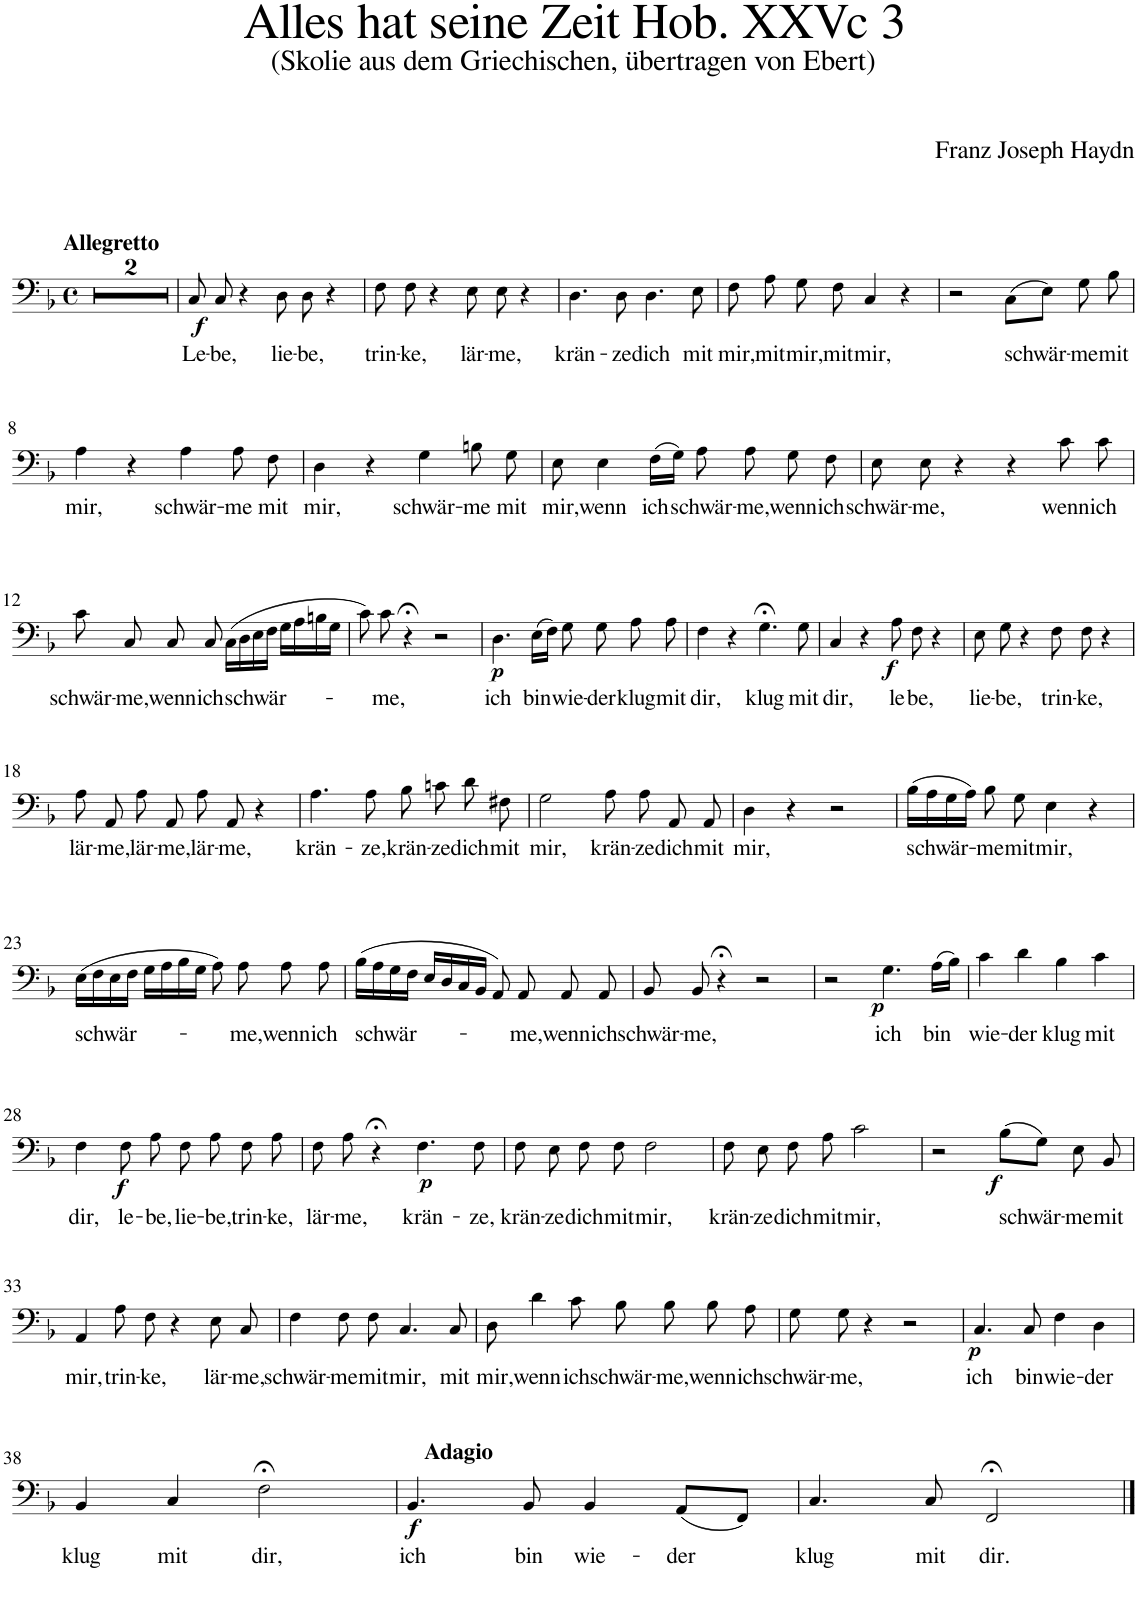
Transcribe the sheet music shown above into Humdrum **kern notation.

**kern	**text	**dynam
*part1	*part1	*part1
*staff1	*staff1	*staff1
*I"Basso	*	*
*clefF4	*	*
*k[b-]	*	*
*M4/4	*	*
*met(c)	*	*
=1	=1	=1
!LO:TX:a:B:t=Allegretto	!	!
1r	.	.
=2	=2	=2
1r	.	.
=3	=3	=3
!	!LO:LY:b	!LO:DY:b
8C/	Le-	f
!	!LO:LY:b	!
8C/	-be,	.
4r	.	.
!	!LO:LY:b	!
8D\	lie-	.
!	!LO:LY:b	!
8D\	-be,	.
4r	.	.
=4	=4	=4
!	!LO:LY:b	!
8F\	trin-	.
!	!LO:LY:b	!
8F\	-ke,	.
4r	.	.
!	!LO:LY:b	!
8E\	lär-	.
!	!LO:LY:b	!
8E\	-me,	.
4r	.	.
=5	=5	=5
!	!LO:LY:b	!
4.D\	krän-	.
!	!LO:LY:b	!
8D\	-ze	.
!	!LO:LY:b	!
4.D\	dich	.
!	!LO:LY:b	!
8E\	mit	.
=6	=6	=6
!	!LO:LY:b	!
8F\	mir,	.
!	!LO:LY:b	!
8A\	mit	.
!	!LO:LY:b	!
8G\	mir,	.
!	!LO:LY:b	!
8F\	mit	.
!	!LO:LY:b	!
4C/	mir,	.
4r	.	.
=7	=7	=7
2r	.	.
!	!LO:LY:b	!
(8C\L	schwär-	.
8E\J)	.	.
!	!LO:LY:b	!
8G\	-me	.
!	!LO:LY:b	!
8B-\	mit	.
!!LO:LB:g=z
=8	=8	=8
!	!LO:LY:b	!
4A\	mir,	.
4r	.	.
!	!LO:LY:b	!
4A\	schwär-	.
!	!LO:LY:b	!
8A\	-me	.
!	!LO:LY:b	!
8F\	mit	.
=9	=9	=9
!	!LO:LY:b	!
4D\	mir,	.
4r	.	.
!	!LO:LY:b	!
4G\	schwär-	.
!	!LO:LY:b	!
8Bn\	-me	.
!	!LO:LY:b	!
8G\	mit	.
=10	=10	=10
!	!LO:LY:b	!
8E\	mir,	.
!	!LO:LY:b	!
4E\	wenn	.
!	!LO:LY:b	!
(16F\LL	ich	.
16G\JJ)	.	.
!	!LO:LY:b	!
8A\	schwär-	.
!	!LO:LY:b	!
8A\	-me,	.
!	!LO:LY:b	!
8G\	wenn	.
!	!LO:LY:b	!
8F\	ich	.
=11	=11	=11
!	!LO:LY:b	!
8E\	schwär-	.
!	!LO:LY:b	!
8E\	-me,	.
4r	.	.
4r	.	.
!	!LO:LY:b	!
8c\	wenn	.
!	!LO:LY:b	!
8c\	ich	.
!!LO:LB:g=z
=12	=12	=12
!	!LO:LY:b	!
8c\	schwär-	.
!	!LO:LY:b	!
8C/	-me,	.
!	!LO:LY:b	!
8C/	wenn	.
!	!LO:LY:b	!
8C/	ich	.
!	!LO:LY:b	!
(16C\LL	schwär-	.
16D\	.	.
16E\	.	.
16F\JJ	.	.
16G\LL	.	.
16A\	.	.
16Bn\	.	.
16G\JJ	.	.
=13	=13	=13
8c\)	.	.
!	!LO:LY:b	!
8c\	-me,	.
4r;<	.	.
2r	.	.
=14	=14	=14
!	!LO:LY:b	!LO:DY:b
4.D\	ich	p
!	!LO:LY:b	!
(16E\LL	bin	.
16F\JJ)	.	.
!	!LO:LY:b	!
8G\	wie-	.
!	!LO:LY:b	!
8G\	-der	.
!	!LO:LY:b	!
8A\	klug	.
!	!LO:LY:b	!
8A\	mit	.
=15	=15	=15
!	!LO:LY:b	!
4F\	dir,	.
4r	.	.
!	!LO:LY:b	!
4.G;<\	klug	.
!	!LO:LY:b	!
8G\	mit	.
=16	=16	=16
!	!LO:LY:b	!
4C/	dir,	.
4r	.	.
!	!LO:LY:b	!LO:DY:b
8A\	le	f
!	!LO:LY:b	!
8F\	be,	.
4r	.	.
=17	=17	=17
!	!LO:LY:b	!
8E\	lie-	.
!	!LO:LY:b	!
8G\	-be,	.
4r	.	.
!	!LO:LY:b	!
8F\	trin-	.
!	!LO:LY:b	!
8F\	-ke,	.
4r	.	.
!!LO:LB:g=z
=18	=18	=18
!	!LO:LY:b	!
8A\	lär-	.
!	!LO:LY:b	!
8AA/	-me,	.
!	!LO:LY:b	!
8A\	lär-	.
!	!LO:LY:b	!
8AA/	-me,	.
!	!LO:LY:b	!
8A\	lär-	.
!	!LO:LY:b	!
8AA/	-me,	.
4r	.	.
=19	=19	=19
!	!LO:LY:b	!
4.A\	krän-	.
!	!LO:LY:b	!
8A\	-ze,	.
!	!LO:LY:b	!
8B-\	krän-	.
!	!LO:LY:b	!
8cn\	-ze	.
!	!LO:LY:b	!
8d\	dich	.
!	!LO:LY:b	!
8F#X\	mit	.
=20	=20	=20
!	!LO:LY:b	!
2G\	mir,	.
!	!LO:LY:b	!
8A\	krän-	.
!	!LO:LY:b	!
8A\	-ze	.
!	!LO:LY:b	!
8AA/	dich	.
!	!LO:LY:b	!
8AA/	mit	.
=21	=21	=21
!	!LO:LY:b	!
4D\	mir,	.
4r	.	.
2r	.	.
=22	=22	=22
!	!LO:LY:b	!
(16B-\LL	schwär-	.
16A\	.	.
16G\	.	.
16A\JJ)	.	.
!	!LO:LY:b	!
8B-\	-me	.
!	!LO:LY:b	!
8G\	mit	.
!	!LO:LY:b	!
4E\	mir,	.
4r	.	.
!!LO:LB:g=z
=23	=23	=23
!	!LO:LY:b	!
(16E\LL	schwär-	.
16F\	.	.
16E\	.	.
16F\JJ	.	.
16G\LL	.	.
16A\	.	.
16B-\	.	.
16G\JJ	.	.
8A\)	.	.
!	!LO:LY:b	!
8A\	-me,	.
!	!LO:LY:b	!
8A\	wenn	.
!	!LO:LY:b	!
8A\	ich	.
=24	=24	=24
!	!LO:LY:b	!
(16B-\LL	schwär-	.
16A\	.	.
16G\	.	.
16F\JJ	.	.
16E/LL	.	.
16D/	.	.
16C/	.	.
16BB-/JJ	.	.
8AA/)	.	.
!	!LO:LY:b	!
8AA/	-me,	.
!	!LO:LY:b	!
8AA/	wenn	.
!	!LO:LY:b	!
8AA/	ich	.
=25	=25	=25
!	!LO:LY:b	!
8BB-/	schwär-	.
!	!LO:LY:b	!
8BB-/	-me,	.
4r;<	.	.
2r	.	.
=26	=26	=26
2r	.	.
!	!LO:LY:b	!LO:DY:b
4.G\	ich	p
!	!LO:LY:b	!
(16A\LL	bin	.
16B-\JJ)	.	.
=27	=27	=27
!	!LO:LY:b	!
4c\	wie-	.
!	!LO:LY:b	!
4d\	-der	.
!	!LO:LY:b	!
4B-\	klug	.
!	!LO:LY:b	!
4c\	mit	.
!!LO:LB:g=z
=28	=28	=28
!	!LO:LY:b	!
4F\	dir,	.
!	!LO:LY:b	!LO:DY:b
8F\	le-	f
!	!LO:LY:b	!
8A\	-be,	.
!	!LO:LY:b	!
8F\	lie-	.
!	!LO:LY:b	!
8A\	-be,	.
!	!LO:LY:b	!
8F\	trin-	.
!	!LO:LY:b	!
8A\	-ke,	.
=29	=29	=29
!	!LO:LY:b	!
8F\	lär-	.
!	!LO:LY:b	!
8A\	-me,	.
4r;<	.	.
!	!LO:LY:b	!LO:DY:b
4.F\	krän-	p
!	!LO:LY:b	!
8F\	-ze,	.
=30	=30	=30
!	!LO:LY:b	!
8F\	krän-	.
!	!LO:LY:b	!
8E\	-ze	.
!	!LO:LY:b	!
8F\	dich	.
!	!LO:LY:b	!
8F\	mit	.
!	!LO:LY:b	!
2F\	mir,	.
=31	=31	=31
!	!LO:LY:b	!
8F\	krän-	.
!	!LO:LY:b	!
8E\	-ze	.
!	!LO:LY:b	!
8F\	dich	.
!	!LO:LY:b	!
8A\	mit	.
!	!LO:LY:b	!
2c\	mir,	.
=32	=32	=32
2r	.	.
!	!LO:LY:b	!LO:DY:b
(8B-\L	schwär-	f
8G\J)	.	.
!	!LO:LY:b	!
8E\	-me	.
!	!LO:LY:b	!
8BB-/	mit	.
!!LO:LB:g=z
=33	=33	=33
!	!LO:LY:b	!
4AA/	mir,	.
!	!LO:LY:b	!
8A\	trin-	.
!	!LO:LY:b	!
8F\	-ke,	.
4r	.	.
!	!LO:LY:b	!
8E\	lär-	.
!	!LO:LY:b	!
8C/	-me,	.
=34	=34	=34
!	!LO:LY:b	!
4F\	schwär-	.
!	!LO:LY:b	!
8F\	-me	.
!	!LO:LY:b	!
8F\	mit	.
!	!LO:LY:b	!
4.C/	mir,	.
!	!LO:LY:b	!
8C/	mit	.
=35	=35	=35
!	!LO:LY:b	!
8D\	mir,	.
!	!LO:LY:b	!
4d\	wenn	.
!	!LO:LY:b	!
8c\	ich	.
!	!LO:LY:b	!
8B-\	schwär-	.
!	!LO:LY:b	!
8B-\	-me,	.
!	!LO:LY:b	!
8B-\	wenn	.
!	!LO:LY:b	!
8A\	ich	.
=36	=36	=36
!	!LO:LY:b	!
8G\	schwär-	.
!	!LO:LY:b	!
8G\	-me,	.
4r	.	.
2r	.	.
=37	=37	=37
!	!LO:LY:b	!LO:DY:b
4.C/	ich	p
!	!LO:LY:b	!
8C/	bin	.
!	!LO:LY:b	!
4F\	wie-	.
!	!LO:LY:b	!
4D\	-der	.
!!LO:LB:g=z
=38	=38	=38
!	!LO:LY:b	!
4BB-/	klug	.
!	!LO:LY:b	!
4C/	mit	.
!	!LO:LY:b	!
2F;<\	dir,	.
=39	=39	=39
!LO:TX:a:B:t=Adagio	!	!
!	!LO:LY:b	!LO:DY:b
4.BB-/	ich	f
!	!LO:LY:b	!
8BB-/	bin	.
!	!LO:LY:b	!
4BB-/	wie-	.
!	!LO:LY:b	!
(8AA/L	-der	.
8FF/J)	.	.
=	=	=
*-	*-	*-
